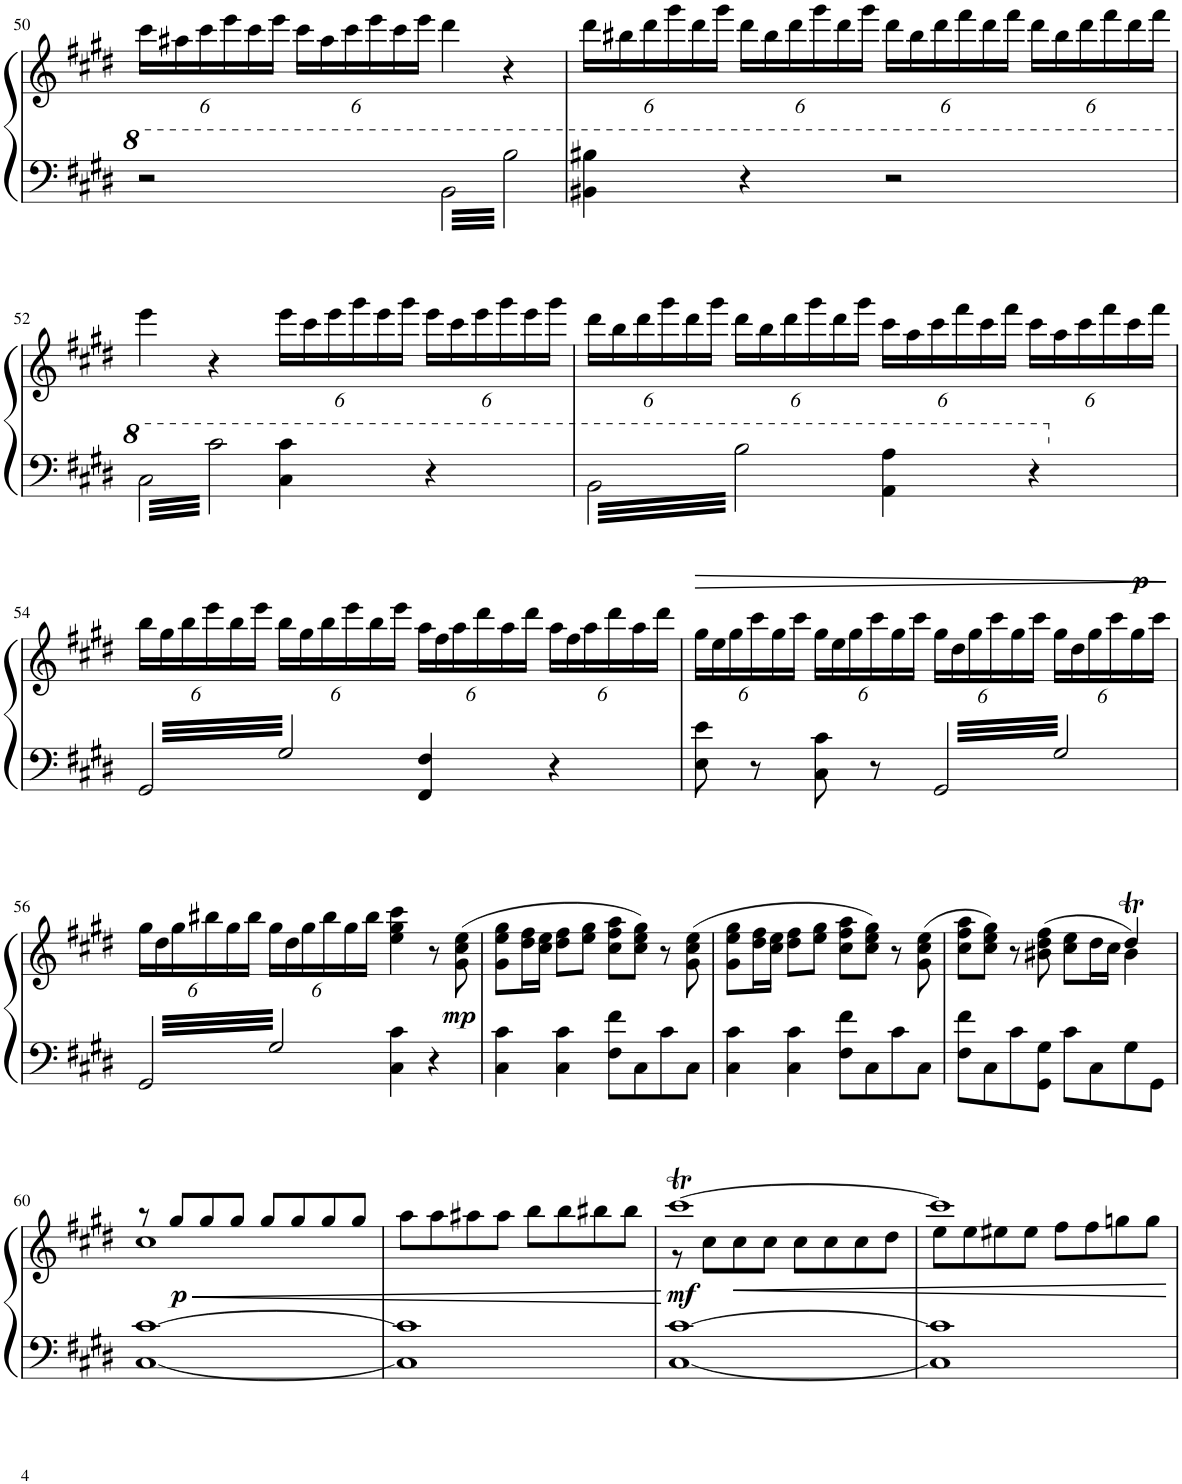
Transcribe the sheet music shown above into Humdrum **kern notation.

**kern	**kern	**dynam
*part1	*part1	*part1
*staff2	*staff1	*staff1/2
*I"Piano	*	*
*I'Pno.	*	*
!!LO:PB:g=z
*clefF4	*clefG2	*
*k[f#c#g#d#]	*k[f#c#g#d#]	*
*M4/4	*M4/4	*
*	*Xbrackettup	*
=50	=50	=50
2r	24ccc#\LL	.
.	24aa#X\	.
.	24ccc#\	.
.	24eee\	.
.	24ccc#\	.
.	24eee\JJ	.
.	24ccc#\LL	.
.	24aa#\	.
.	24ccc#\	.
.	24eee\	.
.	24ccc#\	.
.	24eee\JJ	.
6.BBB\	4ddd#\	.
6.BB\	4r	.
=51	=51	=51
4BBB#X\ 4BB#X\	24ddd#\LL	.
.	24bb#X\	.
.	24ddd#\	.
.	24ggg#\	.
.	24ddd#\	.
.	24ggg#\JJ	.
4r	24ddd#\LL	.
.	24bb#\	.
.	24ddd#\	.
.	24ggg#\	.
.	24ddd#\	.
.	24ggg#\JJ	.
2r	24ddd#\LL	.
.	24bb#\	.
.	24ddd#\	.
.	24fff#\	.
.	24ddd#\	.
.	24fff#\JJ	.
.	24ddd#\LL	.
.	24bb#\	.
.	24ddd#\	.
.	24fff#\	.
.	24ddd#\	.
.	24fff#\JJ	.
!!LO:LB:g=z
=52	=52	=52
6.CC#\	4eee\	.
6.C#\	4r	.
4CC#\ 4C#\	24eee\LL	.
.	24ccc#\	.
.	24eee\	.
.	24ggg#\	.
.	24eee\	.
.	24ggg#\JJ	.
4r	24eee\LL	.
.	24ccc#\	.
.	24eee\	.
.	24ggg#\	.
.	24eee\	.
.	24ggg#\JJ	.
=53	=53	=53
6.BBB\	24ddd#\LL	.
.	24bb\	.
.	24ddd#\	.
.	24ggg#\	.
.	24ddd#\	.
.	24ggg#\JJ	.
6.BB\	24ddd#\LL	.
.	24bb\	.
.	24ddd#\	.
.	24ggg#\	.
.	24ddd#\	.
.	24ggg#\JJ	.
4AAA\ 4AA\	24ccc#\LL	.
.	24aa\	.
.	24ccc#\	.
.	24fff#\	.
.	24ccc#\	.
.	24fff#\JJ	.
4r	24ccc#\LL	.
.	24aa\	.
.	24ccc#\	.
.	24fff#\	.
.	24ccc#\	.
.	24fff#\JJ	.
!!LO:LB:g=z
=54	=54	=54
6.GG#/	24bb\LL	.
.	24gg#\	.
.	24bb\	.
.	24eee\	.
.	24bb\	.
.	24eee\JJ	.
6.G#/	24bb\LL	.
.	24gg#\	.
.	24bb\	.
.	24eee\	.
.	24bb\	.
.	24eee\JJ	.
4FF#/ 4F#/	24aa\LL	.
.	24ff#\	.
.	24aa\	.
.	24ddd#\	.
.	24aa\	.
.	24ddd#\JJ	.
4r	24aa\LL	.
.	24ff#\	.
.	24aa\	.
.	24ddd#\	.
.	24aa\	.
.	24ddd#\JJ	.
=55	=55	=55
!	!	!LO:HP:b
8E\ 8e\	24gg#\LL	>
.	24ee\	.
.	24gg#\	.
8r	24ccc#\	.
.	24gg#\	.
.	24ccc#\JJ	.
8C#\ 8c#\	24gg#\LL	.
.	24ee\	.
.	24gg#\	.
8r	24ccc#\	.
.	24gg#\	.
.	24ccc#\JJ	.
6.GG#/	24gg#\LL	.
.	24dd#\	.
.	24gg#\	.
.	24ccc#\	.
.	24gg#\	.
.	24ccc#\JJ	.
6.G#/	24gg#\LL	.
.	24dd#\	.
.	24gg#\	.
.	24ccc#\	.
!	!	!LO:DY:a
.	24gg#\	p
.	24ccc#\JJ	.
.	.	]
!!LO:LB:g=z
=56	=56	=56
6.GG#/	24gg#\LL	.
.	24dd#\	.
.	24gg#\	.
.	24bb#X\	.
.	24gg#\	.
.	24bb#\JJ	.
6.G#/	24gg#\LL	.
.	24dd#\	.
.	24gg#\	.
.	24bb#\	.
.	24gg#\	.
.	24bb#\JJ	.
4C#\ 4c#\	4ee\ 4gg#\ 4ccc#\	.
4r	8r	.
!	!	!LO:DY:b
.	(8g#\ 8cc#\ 8ee\	mp
=57	=57	=57
4C#\ 4c#\	8g#\ 8ee\ 8gg#\L	.
.	16dd#\ 16ff#\L	.
.	16cc#\ 16ee\JJ	.
4C#\ 4c#\	8dd#\ 8ff#\L	.
.	8ee\ 8gg#\J	.
8F#\ 8f#\L	8cc#\ 8ff#\ 8aa\L	.
8C#\	8cc#\ 8ee\ 8gg#\J)	.
8c#\	8r	.
8C#\J	(8g#\ 8cc#\ 8ee\	.
=58	=58	=58
4C#\ 4c#\	8g#\ 8ee\ 8gg#\L	.
.	16dd#\ 16ff#\L	.
.	16cc#\ 16ee\JJ	.
4C#\ 4c#\	8dd#\ 8ff#\L	.
.	8ee\ 8gg#\J	.
8F#\ 8f#\L	8cc#\ 8ff#\ 8aa\L	.
8C#\	8cc#\ 8ee\ 8gg#\J)	.
8c#\	8r	.
8C#\J	(8g#\ 8cc#\ 8ee\	.
=59	=59	=59
*	*^	*
8F#\ 8f#\L	8cc#\ 8ff#\ 8aa\L	2.ryy	.
8C#\	8cc#\ 8ee\ 8gg#\J)	.	.
8c#\	8r	.	.
8GG#\ 8G#\J	(8b#X\ 8dd#\ 8ff#\	.	.
8c#\L	8cc#\ 8ee\L	.	.
8C#\	16dd#\L	.	.
.	16cc#\JJ	.	.
8G#\	4dd#t/)	4b#\	.
8GG#\J	.	.	.
!!LO:LB:g=z	!!
=60	=60	=60	=60
[1C# [1c#	8r	1cc#	.
!	!	!	!LO:HP:b
!	!	!	!LO:DY:n=1:b
.	8gg#/L	.	< p
.	8gg#/	.	.
.	8gg#/J	.	.
.	8gg#/L	.	.
.	8gg#/	.	.
.	8gg#/	.	.
.	8gg#/J	.	.
*	*v	*v	*
=61	=61	=61
1C#] 1c#]	8aa\L	.
.	8aa\	.
.	8aa#X\	.
.	8aa#\J	.
.	8bb\L	.
.	8bb\	.
.	8bb#X\	.
.	8bb#\J	.
.	.	[
=62	=62	=62
*	*^	*
!	!	!	!LO:DY:b
[1C# [1c#	[1ccc#T	8r	mf
.	.	8cc#\L	.
!	!	!	!LO:HP:b
.	.	8cc#\	<
.	.	8cc#\J	.
.	.	8cc#\L	.
.	.	8cc#\	.
.	.	8cc#\	.
.	.	8dd#\J	.
=63	=63	=63	=63
1C#] 1c#]	1ccc#]	8ee\L	.
.	.	8ee\	.
.	.	8ee#X\	.
.	.	8ee#\J	.
.	.	8ff#\L	.
.	.	8ff#\	.
.	.	8ggn\	.
.	.	8gg\J	.
*	*v	*v	*
.	.	[
=	=	=
*-	*-	*-
